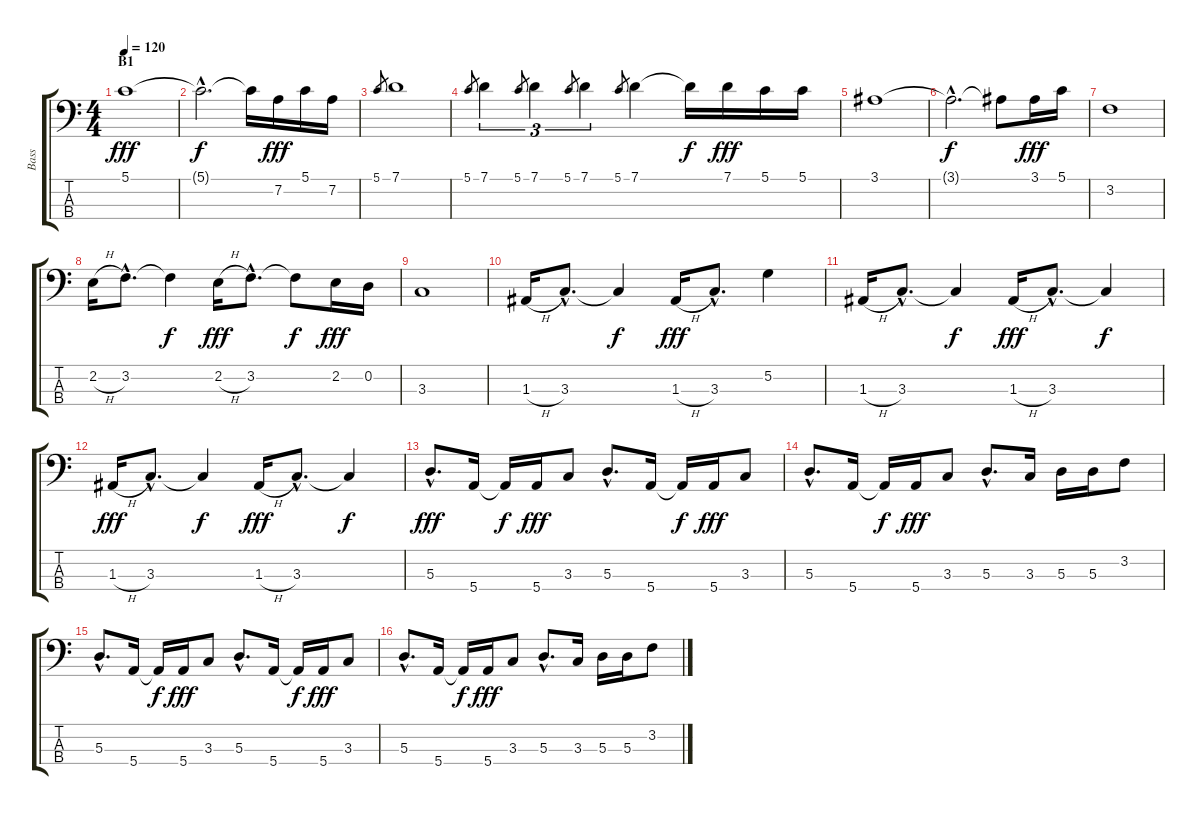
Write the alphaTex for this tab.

\track ("Bass" "Bass") {instrument electricbassfinger}
\staff {score tabs}
\tuning (G2 D2 A1 E1) {hide}
\ts (4 4)
\section ("" "B1")
\tempo 120
\clef f4
\ks c
5.1.1{dy fff instrument electricbassfinger} |
5.1{hac t}.2{d dy f} 5.1{t}.16 7.2.16{dy fff} 5.1.16 7.2.16 |
5.1.8{gr} 7.1.1 |
5.1.8{gr} 7.1.4{tu (3 2)} 5.1.8{gr} 7.1.4{tu (3 2)} 5.1.8{gr} 7.1.4{tu (3 2)} 5.1.8{gr} 7.1.4 7.1{t}.16{dy f} 7.1.16{dy fff} 5.1.16 5.1.16 |
3.1.1 |
3.1{hac t}.2{d dy f} 3.1{t}.8 3.1.16{dy fff} 5.1.16 |
3.2.1 |
2.2{h}.16 3.2{hac}.8{d} 3.2{t}.4{dy f} 2.2{h}.16{dy fff} 3.2{hac}.8{d} 3.2{t}.8{dy f} 2.2.16{dy fff} 0.2.16 |
3.3.1 |
1.3{h}.16 3.3{hac}.8{d} 3.3{t}.4{dy f} 1.3{h}.16{dy fff} 3.3{hac}.8{d} 5.2.4 |
1.3{h}.16 3.3{hac}.8{d} 3.3{t}.4{dy f} 1.3{h}.16{dy fff} 3.3{hac}.8{d} 3.3{t}.4{dy f} |
1.3{h}.16{dy fff} 3.3{hac}.8{d} 3.3{t}.4{dy f} 1.3{h}.16{dy fff} 3.3{hac}.8{d} 3.3{t}.4{dy f} |
5.3{hac}.8{d dy fff} 5.4.16 5.4{t}.16{dy f} 5.4.16{dy fff} 3.3.8 5.3{hac}.8{d} 5.4.16 5.4{t}.16{dy f} 5.4.16{dy fff} 3.3.8 |
5.3{hac}.8{d} 5.4.16 5.4{t}.16{dy f} 5.4.16{dy fff} 3.3.8 5.3{hac}.8{d} 3.3.16 5.3.16 5.3.16 3.2.8 |
5.3{hac}.8{d} 5.4.16 5.4{t}.16{dy f} 5.4.16{dy fff} 3.3.8 5.3{hac}.8{d} 5.4.16 5.4{t}.16{dy f} 5.4.16{dy fff} 3.3.8 |
5.3{hac}.8{d} 5.4.16 5.4{t}.16{dy f} 5.4.16{dy fff} 3.3.8 5.3{hac}.8{d} 3.3.16 5.3.16 5.3.16 3.2.8
